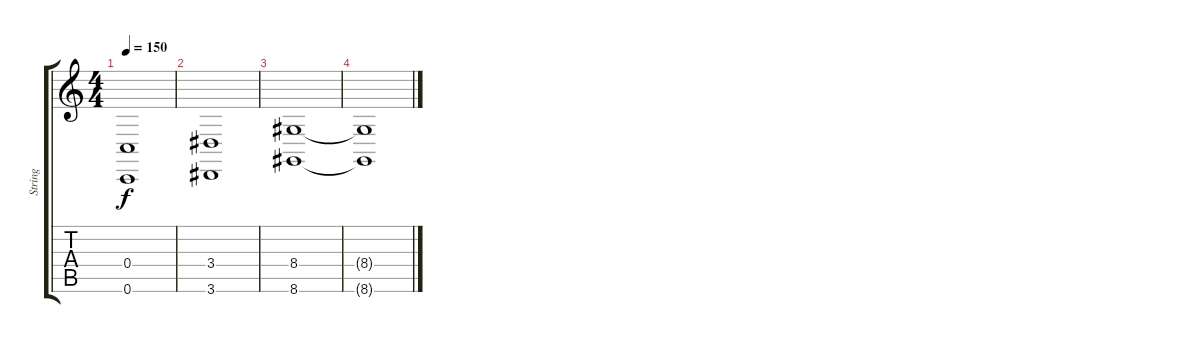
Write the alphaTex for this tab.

\track ("String" "String") {instrument synthstrings1}
\staff {score tabs}
\tuning (D4 A3 F3 C3 G2 C2) {hide}
\ts (4 4)
\tempo 150
\clef g2
\ks c
(0.4 0.6).1{dy f} |
(3.4 3.6).1 |
(8.4 8.6).1 |
(8.4{t} 8.6{t}).1
